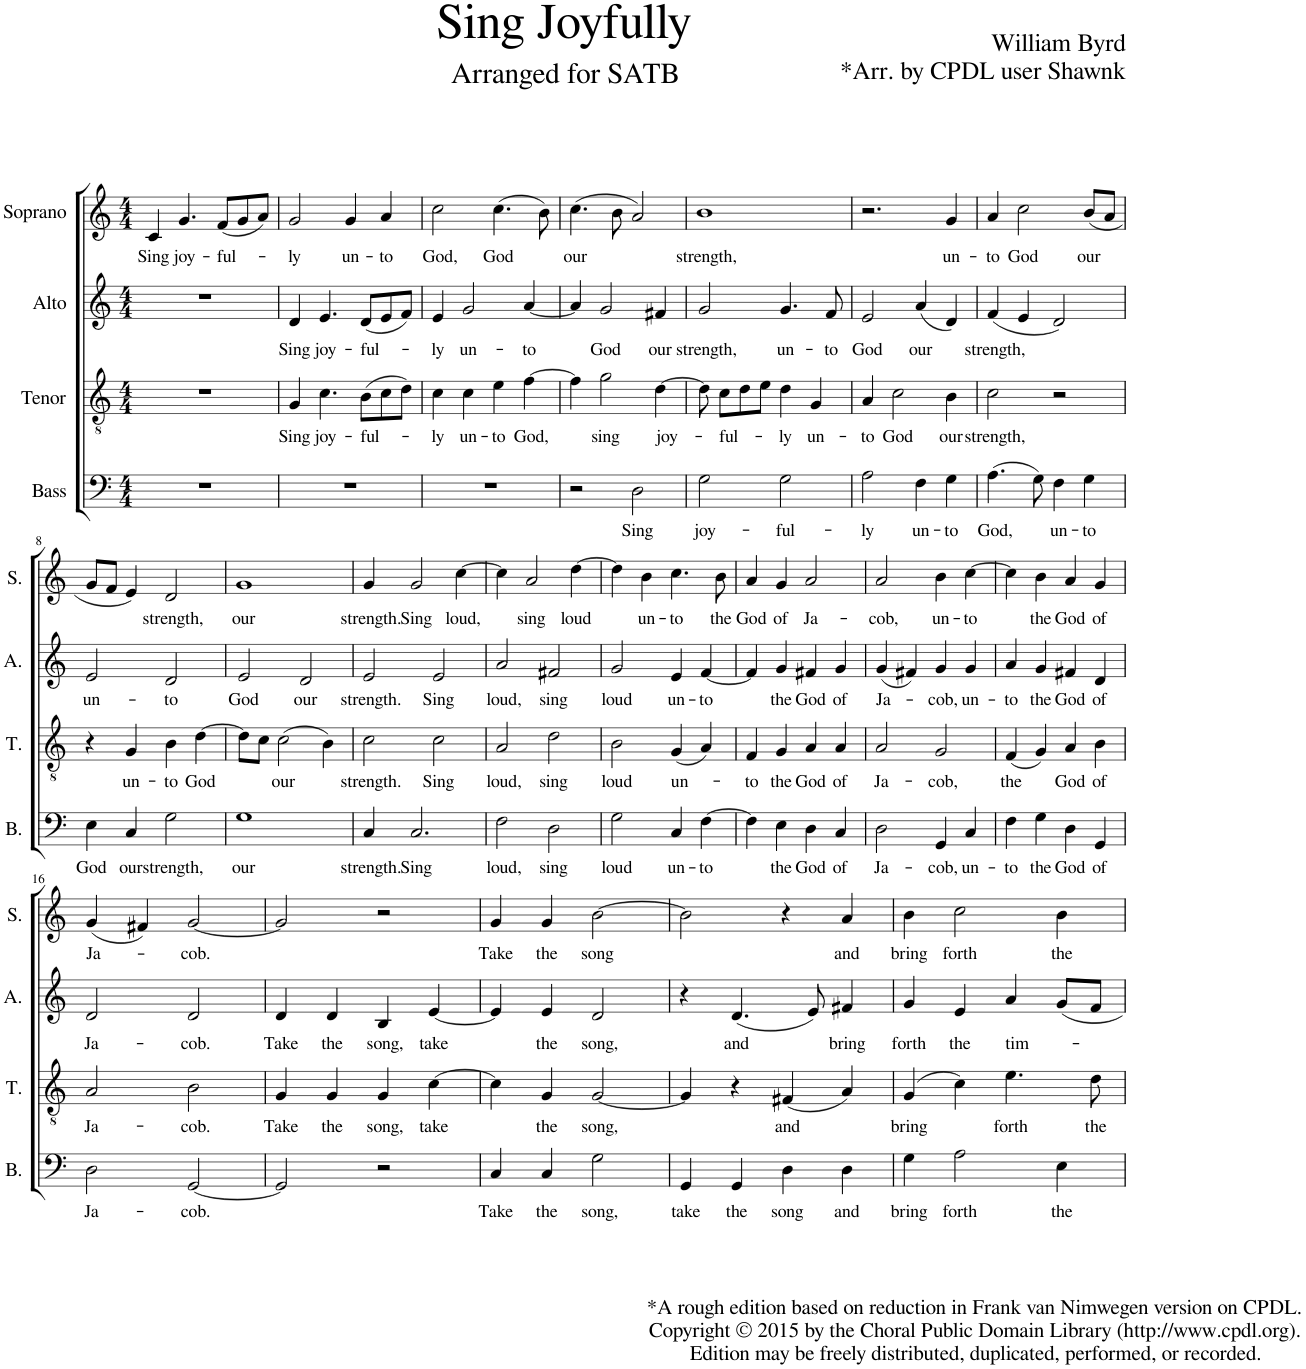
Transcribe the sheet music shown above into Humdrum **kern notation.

**kern	**text	**kern	**text	**kern	**text	**kern	**text
*part4	*part4	*part3	*part3	*part2	*part2	*part1	*part1
*staff4	*staff4	*staff3	*staff3	*staff2	*staff2	*staff1	*staff1
*I"Bass	*	*I"Tenor	*	*I"Alto	*	*I"Soprano	*
*I'B.	*	*I'T.	*	*I'A.	*	*I'S.	*
*clefF4	*	*clefGv2	*	*clefG2	*	*clefG2	*
*k[]	*	*k[]	*	*k[]	*	*k[]	*
*M4/4	*	*M4/4	*	*M4/4	*	*M4/4	*
=1	=1	=1	=1	=1	=1	=1	=1
!	!	!	!	!	!	!	!LO:LY:b
1r	.	1r	.	1r	.	4c/	Sing
!	!	!	!	!	!	!	!LO:LY:b
.	.	.	.	.	.	4.g/	joy-
!	!	!	!	!	!	!	!LO:LY:b
.	.	.	.	.	.	(8f/L	-ful-
.	.	.	.	.	.	8g/	.
.	.	.	.	.	.	8a/J)	.
=2	=2	=2	=2	=2	=2	=2	=2
!	!	!	!LO:LY:b	!	!LO:LY:b	!	!LO:LY:b
1r	.	4G/	Sing	4d/	Sing	2g/	-ly
!	!	!	!LO:LY:b	!	!LO:LY:b	!	!
.	.	4.c\	joy-	4.e/	joy-	.	.
!	!	!	!	!	!	!	!LO:LY:b
.	.	.	.	.	.	4g/	un-
!	!	!	!LO:LY:b	!	!LO:LY:b	!	!
.	.	(8B\L	-ful-	(8d/L	-ful-	.	.
!	!	!	!	!	!	!	!LO:LY:b
.	.	8c\	.	8e/	.	4a/	-to
.	.	8d\J)	.	8f/J)	.	.	.
=3	=3	=3	=3	=3	=3	=3	=3
!	!	!	!LO:LY:b	!	!LO:LY:b	!	!LO:LY:b
1r	.	4c\	-ly	4e/	-ly	2cc\	God,
!	!	!	!LO:LY:b	!	!LO:LY:b	!	!
.	.	4c\	un-	2g/	un-	.	.
!	!	!	!LO:LY:b	!	!	!	!LO:LY:b
.	.	4e\	-to	.	.	(4.cc\	God
!	!	!	!LO:LY:b	!	!LO:LY:b	!	!
.	.	[4f\	God,	[4a/	-to	.	.
.	.	.	.	.	.	8b\)	.
=4	=4	=4	=4	=4	=4	=4	=4
!	!	!	!	!	!	!	!LO:LY:b
2r	.	4f\]	.	4a/]	.	(4.cc\	our
!	!	!	!LO:LY:b	!	!LO:LY:b	!	!
.	.	2g\	sing	2g/	God	.	.
.	.	.	.	.	.	8b\	.
!	!LO:LY:b	!	!	!	!	!	!
2D\	Sing	.	.	.	.	2a/)	.
!	!	!	!LO:LY:b	!	!LO:LY:b	!	!
.	.	[4d\	joy-	4f#X/	our	.	.
=5	=5	=5	=5	=5	=5	=5	=5
!	!LO:LY:b	!	!	!	!LO:LY:b	!	!LO:LY:b
2G\	joy-	8d\]	.	2g/	strength,	1b	strength,
!	!	!	!LO:LY:b	!	!	!	!
.	.	8c\L	-ful-	.	.	.	.
.	.	8d\	.	.	.	.	.
.	.	8e\J	.	.	.	.	.
!	!LO:LY:b	!	!LO:LY:b	!	!LO:LY:b	!	!
2G\	-ful-	4d\	-ly	4.g/	un-	.	.
!	!	!	!LO:LY:b	!	!	!	!
.	.	4G/	un-	.	.	.	.
!	!	!	!	!	!LO:LY:b	!	!
.	.	.	.	8f/	-to	.	.
=6	=6	=6	=6	=6	=6	=6	=6
!	!LO:LY:b	!	!LO:LY:b	!	!LO:LY:b	!	!
2A\	-ly	4A/	-to	2e/	God	2.r	.
!	!	!	!LO:LY:b	!	!	!	!
.	.	2c\	God	.	.	.	.
!	!LO:LY:b	!	!	!	!LO:LY:b	!	!
4F\	un-	.	.	(4a/	our	.	.
!	!LO:LY:b	!	!LO:LY:b	!	!	!	!LO:LY:b
4G\	-to	4B\	our	4d/)	.	4g/	un-
=7	=7	=7	=7	=7	=7	=7	=7
!	!LO:LY:b	!	!LO:LY:b	!	!LO:LY:b	!	!LO:LY:b
(4.A\	God,	2c\	strength,	(4f/	strength,	4a/	-to
!	!	!	!	!	!	!	!LO:LY:b
.	.	.	.	4e/	.	2cc\	God
8G\)	.	.	.	.	.	.	.
!	!LO:LY:b	!	!	!	!	!	!
4F\	un-	2r	.	2d/)	.	.	.
!	!LO:LY:b	!	!	!	!	!	!LO:LY:b
4G\	-to	.	.	.	.	(8b/L	our
.	.	.	.	.	.	8a/J	.
!!LO:LB:g=z
=8	=8	=8	=8	=8	=8	=8	=8
!	!LO:LY:b	!	!	!	!LO:LY:b	!	!
4E\	God	4r	.	2e/	un-	8g/L	.
.	.	.	.	.	.	8f/J	.
!	!LO:LY:b	!	!LO:LY:b	!	!	!	!
4C/	our	4G/	un-	.	.	4e/)	.
!	!LO:LY:b	!	!LO:LY:b	!	!LO:LY:b	!	!LO:LY:b
2G\	strength,	4B\	-to	2d/	-to	2d/	strength,
!	!	!	!LO:LY:b	!	!	!	!
.	.	[4d\	God	.	.	.	.
=9	=9	=9	=9	=9	=9	=9	=9
!	!LO:LY:b	!	!	!	!LO:LY:b	!	!LO:LY:b
1G	our	8d\L]	.	2e/	God	1g	our
.	.	8c\J	.	.	.	.	.
!	!	!	!LO:LY:b	!	!	!	!
.	.	(2c\	our	.	.	.	.
!	!	!	!	!	!LO:LY:b	!	!
.	.	.	.	2d/	our	.	.
.	.	4B\)	.	.	.	.	.
=10	=10	=10	=10	=10	=10	=10	=10
!	!LO:LY:b	!	!LO:LY:b	!	!LO:LY:b	!	!LO:LY:b
4C/	strength.	2c\	strength.	2e/	strength.	4g/	strength.
!	!LO:LY:b	!	!	!	!	!	!LO:LY:b
2.C/	Sing	.	.	.	.	2g/	Sing
!	!	!	!LO:LY:b	!	!LO:LY:b	!	!
.	.	2c\	Sing	2e/	Sing	.	.
!	!	!	!	!	!	!	!LO:LY:b
.	.	.	.	.	.	[4cc\	loud,
=11	=11	=11	=11	=11	=11	=11	=11
!	!LO:LY:b	!	!LO:LY:b	!	!LO:LY:b	!	!
2F\	loud,	2A/	loud,	2a/	loud,	4cc\]	.
!	!	!	!	!	!	!	!LO:LY:b
.	.	.	.	.	.	2a/	sing
!	!LO:LY:b	!	!LO:LY:b	!	!LO:LY:b	!	!
2D\	sing	2d\	sing	2f#X/	sing	.	.
!	!	!	!	!	!	!	!LO:LY:b
.	.	.	.	.	.	[4dd\	loud
=12	=12	=12	=12	=12	=12	=12	=12
!	!LO:LY:b	!	!LO:LY:b	!	!LO:LY:b	!	!
2G\	loud	2B\	loud	2g/	loud	4dd\]	.
!	!	!	!	!	!	!	!LO:LY:b
.	.	.	.	.	.	4b\	un-
!	!LO:LY:b	!	!LO:LY:b	!	!LO:LY:b	!	!LO:LY:b
4C/	un-	(4G/	un-	4e/	un-	4.cc\	-to
!	!LO:LY:b	!	!	!	!LO:LY:b	!	!
[4F\	-to	4A/)	.	[4f/	-to	.	.
!	!	!	!	!	!	!	!LO:LY:b
.	.	.	.	.	.	8b\	the
=13	=13	=13	=13	=13	=13	=13	=13
!	!	!	!LO:LY:b	!	!	!	!LO:LY:b
4F\]	.	4F/	-to	4f/]	.	4a/	God
!	!LO:LY:b	!	!LO:LY:b	!	!LO:LY:b	!	!LO:LY:b
4E\	the	4G/	the	4g/	the	4g/	of
!	!LO:LY:b	!	!LO:LY:b	!	!LO:LY:b	!	!LO:LY:b
4D\	God	4A/	God	4f#X/	God	2a/	Ja-
!	!LO:LY:b	!	!LO:LY:b	!	!LO:LY:b	!	!
4C/	of	4A/	of	4g/	of	.	.
=14	=14	=14	=14	=14	=14	=14	=14
!	!LO:LY:b	!	!LO:LY:b	!	!LO:LY:b	!	!LO:LY:b
2D\	Ja-	2A/	Ja-	(4g/	Ja-	2a/	-cob,
.	.	.	.	4f#X/)	.	.	.
!	!LO:LY:b	!	!LO:LY:b	!	!LO:LY:b	!	!LO:LY:b
4GG/	-cob,	2G/	-cob,	4g/	-cob,	4b\	un-
!	!LO:LY:b	!	!	!	!LO:LY:b	!	!LO:LY:b
4C/	un-	.	.	4g/	un-	[4cc\	-to
=15	=15	=15	=15	=15	=15	=15	=15
!	!LO:LY:b	!	!LO:LY:b	!	!LO:LY:b	!	!
4F\	-to	(4F/	the	4a/	-to	4cc\]	.
!	!LO:LY:b	!	!	!	!LO:LY:b	!	!LO:LY:b
4G\	the	4G/)	.	4g/	the	4b\	the
!	!LO:LY:b	!	!LO:LY:b	!	!LO:LY:b	!	!LO:LY:b
4D\	God	4A/	God	4f#X/	God	4a/	God
!	!LO:LY:b	!	!LO:LY:b	!	!LO:LY:b	!	!LO:LY:b
4GG/	of	4B\	of	4d/	of	4g/	of
!!LO:LB:g=z
=16	=16	=16	=16	=16	=16	=16	=16
!LO:TX:b:t=*A rough edition based on reduction in Frank van Nimwegen version on CPDL.	!	!	!	!	!	!	!
!LO:TX:b:t=Copyright © 2015 by the Choral Public Domain Library (http&colon;//www.cpdl.org).	!	!	!	!	!	!	!
!LO:TX:b:t=Edition may be freely distributed, duplicated, performed, or recorded.	!	!	!	!	!	!	!
!	!LO:LY:b	!	!LO:LY:b	!	!LO:LY:b	!	!LO:LY:b
2D\	Ja-	2A/	Ja-	2d/	Ja-	(4g/	Ja-
.	.	.	.	.	.	4f#X/)	.
!	!LO:LY:b	!	!LO:LY:b	!	!LO:LY:b	!	!LO:LY:b
[2GG/	-cob.	2B\	-cob.	2d/	-cob.	[2g/	-cob.
=17	=17	=17	=17	=17	=17	=17	=17
!	!	!	!LO:LY:b	!	!LO:LY:b	!	!
2GG/]	.	4G/	Take	4d/	Take	2g/]	.
!	!	!	!LO:LY:b	!	!LO:LY:b	!	!
.	.	4G/	the	4d/	the	.	.
!	!	!	!LO:LY:b	!	!LO:LY:b	!	!
2r	.	4G/	song,	4B/	song,	2r	.
!	!	!	!LO:LY:b	!	!LO:LY:b	!	!
.	.	[4c\	take	[4e/	take	.	.
=18	=18	=18	=18	=18	=18	=18	=18
!	!LO:LY:b	!	!	!	!	!	!LO:LY:b
4C/	Take	4c\]	.	4e/]	.	4g/	Take
!	!LO:LY:b	!	!LO:LY:b	!	!LO:LY:b	!	!LO:LY:b
4C/	the	4G/	the	4e/	the	4g/	the
!	!LO:LY:b	!	!LO:LY:b	!	!LO:LY:b	!	!LO:LY:b
2G\	song,	[2G/	song,	2d/	song,	[2b\	song
=19	=19	=19	=19	=19	=19	=19	=19
!	!LO:LY:b	!	!	!	!	!	!
4GG/	take	4G/]	.	4r	.	2b\]	.
!	!LO:LY:b	!	!	!	!LO:LY:b	!	!
4GG/	the	4r	.	(4.d/	and	.	.
!	!LO:LY:b	!	!LO:LY:b	!	!	!	!
4D\	song	(4F#X/	and	.	.	4r	.
.	.	.	.	8e/)	.	.	.
!	!LO:LY:b	!	!	!	!LO:LY:b	!	!LO:LY:b
4D\	and	4A/)	.	4f#X/	bring	4a/	and
=20	=20	=20	=20	=20	=20	=20	=20
!	!LO:LY:b	!	!LO:LY:b	!	!LO:LY:b	!	!LO:LY:b
4G\	bring	(4G/	bring	4g/	forth	4b\	bring
!	!LO:LY:b	!	!	!	!LO:LY:b	!	!LO:LY:b
2A\	forth	4c\)	.	4e/	the	2cc\	forth
!	!	!	!LO:LY:b	!	!LO:LY:b	!	!
.	.	4.e\	forth	4a/	tim-	.	.
!	!LO:LY:b	!	!	!	!	!	!LO:LY:b
4E\	the	.	.	8g/L	.	4b\	the
!	!	!	!LO:LY:b	!	!	!	!
.	.	8d\	the	8f/J	.	.	.
=	=	=	=	=	=	=	=
*-	*-	*-	*-	*-	*-	*-	*-
